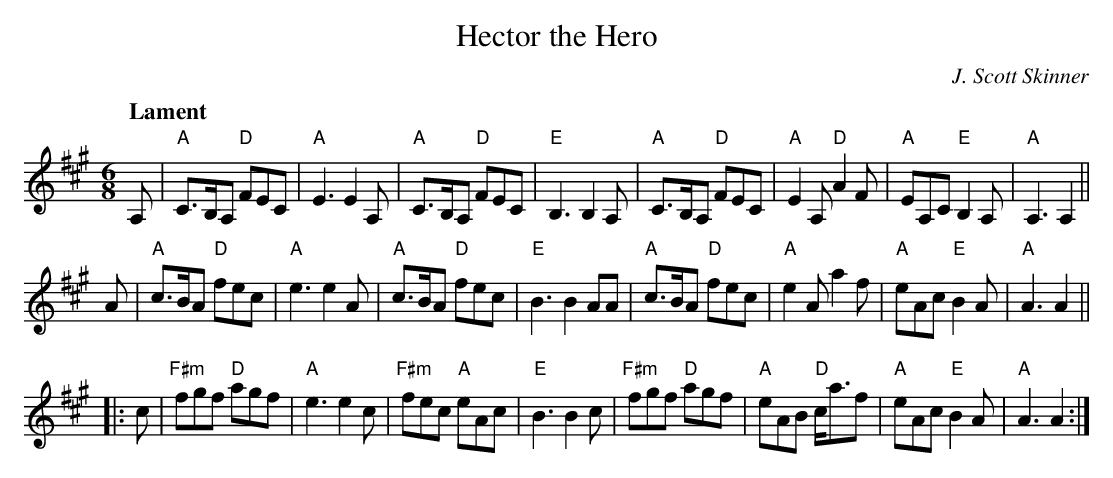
X:1
T: Hector the Hero
C: J. Scott Skinner
Q: "Lament"
M: 6/8
L: 1/8
K: A
A, |\
"A"C>B,A, "D"FEC | "A"E3 E2 A, |\
"A"C>B,A, "D"FEC | "E"B,3 B,2 A, |\
"A"C>B,A, "D"FEC | "A"E2 A, "D"A2 F |\
"A"EA,C "E"B,2 A, | "A"A,3 A,2 ||
A |\
"A"c>BA "D"fec | "A"e3 e2 A |\
"A"c>BA "D"fec | "E" B3 B2 AA |\
"A"c>BA "D"fec | "A"e2 A a2 f |\
"A"eAc "E"B2 A | "A"A3 A2 ||
|: c |\
"F#m"fgf "D"agf | "A"e3 e2 c |\
"F#m"fec "A"eAc | "E"B3 B2 c |\
"F#m"fgf "D"agf | "A"eAB "D"c<af |\
"A"eAc "E"B2 A | "A"A3 A2 :|
